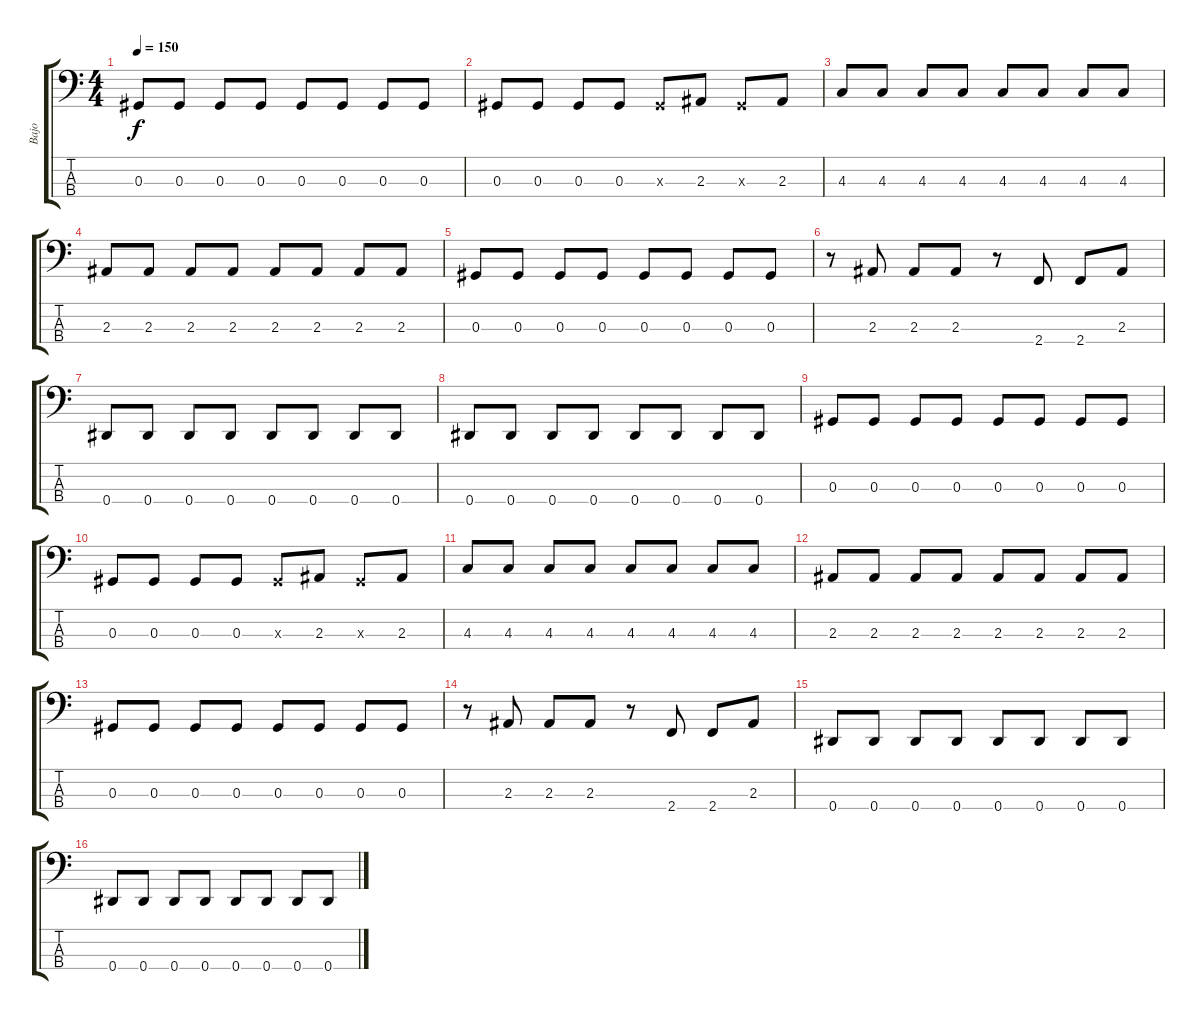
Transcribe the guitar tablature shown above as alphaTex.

\track ("Bajo" "Bajo") {instrument electricbasspick}
\staff {score tabs}
\tuning (Gb2 Db2 Ab1 Eb1) {hide}
\ts (4 4)
\tempo 150
\clef f4
\ks c
0.3.8{dy f} 0.3.8 0.3.8 0.3.8 0.3.8 0.3.8 0.3.8 0.3.8 |
0.3.8 0.3.8 0.3.8 0.3.8 0.3{x}.8 2.3.8 0.3{x}.8 2.3.8 |
4.3.8 4.3.8 4.3.8 4.3.8 4.3.8 4.3.8 4.3.8 4.3.8 |
2.3.8 2.3.8 2.3.8 2.3.8 2.3.8 2.3.8 2.3.8 2.3.8 |
0.3.8 0.3.8 0.3.8 0.3.8 0.3.8 0.3.8 0.3.8 0.3.8 |
r.8 2.3.8 2.3.8 2.3.8 r.8 2.4.8 2.4.8 2.3.8 |
0.4.8 0.4.8 0.4.8 0.4.8 0.4.8 0.4.8 0.4.8 0.4.8 |
0.4.8 0.4.8 0.4.8 0.4.8 0.4.8 0.4.8 0.4.8 0.4.8 |
0.3.8 0.3.8 0.3.8 0.3.8 0.3.8 0.3.8 0.3.8 0.3.8 |
0.3.8 0.3.8 0.3.8 0.3.8 0.3{x}.8 2.3.8 0.3{x}.8 2.3.8 |
4.3.8 4.3.8 4.3.8 4.3.8 4.3.8 4.3.8 4.3.8 4.3.8 |
2.3.8 2.3.8 2.3.8 2.3.8 2.3.8 2.3.8 2.3.8 2.3.8 |
0.3.8 0.3.8 0.3.8 0.3.8 0.3.8 0.3.8 0.3.8 0.3.8 |
r.8 2.3.8 2.3.8 2.3.8 r.8 2.4.8 2.4.8 2.3.8 |
0.4.8 0.4.8 0.4.8 0.4.8 0.4.8 0.4.8 0.4.8 0.4.8 |
0.4.8 0.4.8 0.4.8 0.4.8 0.4.8 0.4.8 0.4.8 0.4.8
